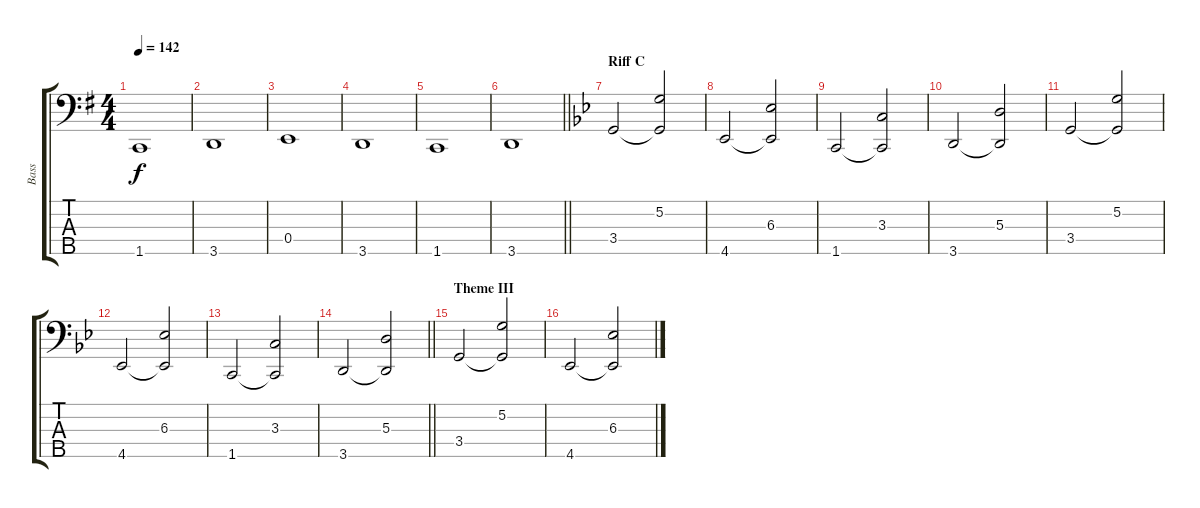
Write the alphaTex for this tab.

\track ("Bass" "Bass") {instrument electricbassfinger}
\staff {score tabs}
\tuning (G2 D2 A1 E1 B0) {hide}
\ts (4 4)
\tempo 142
\clef f4
\ks eminor
1.5.1{dy f} |
3.5.1 |
0.4.1 |
3.5.1 |
1.5.1 |
\barLineRight lightlight
3.5.1 |
\section ("" "Riff C")
\ks gminor
3.4.2 (5.2 3.4{t}).2 |
4.5.2 (6.3 4.5{t}).2 |
1.5.2 (3.3 1.5{t}).2 |
3.5.2 (5.3 3.5{t}).2 |
3.4.2 (5.2 3.4{t}).2 |
4.5.2 (6.3 4.5{t}).2 |
1.5.2 (3.3 1.5{t}).2 |
\barLineRight lightlight
3.5.2 (5.3 3.5{t}).2 |
\section ("" "Theme III")
3.4.2 (5.2 3.4{t}).2 |
4.5.2 (6.3 4.5{t}).2
